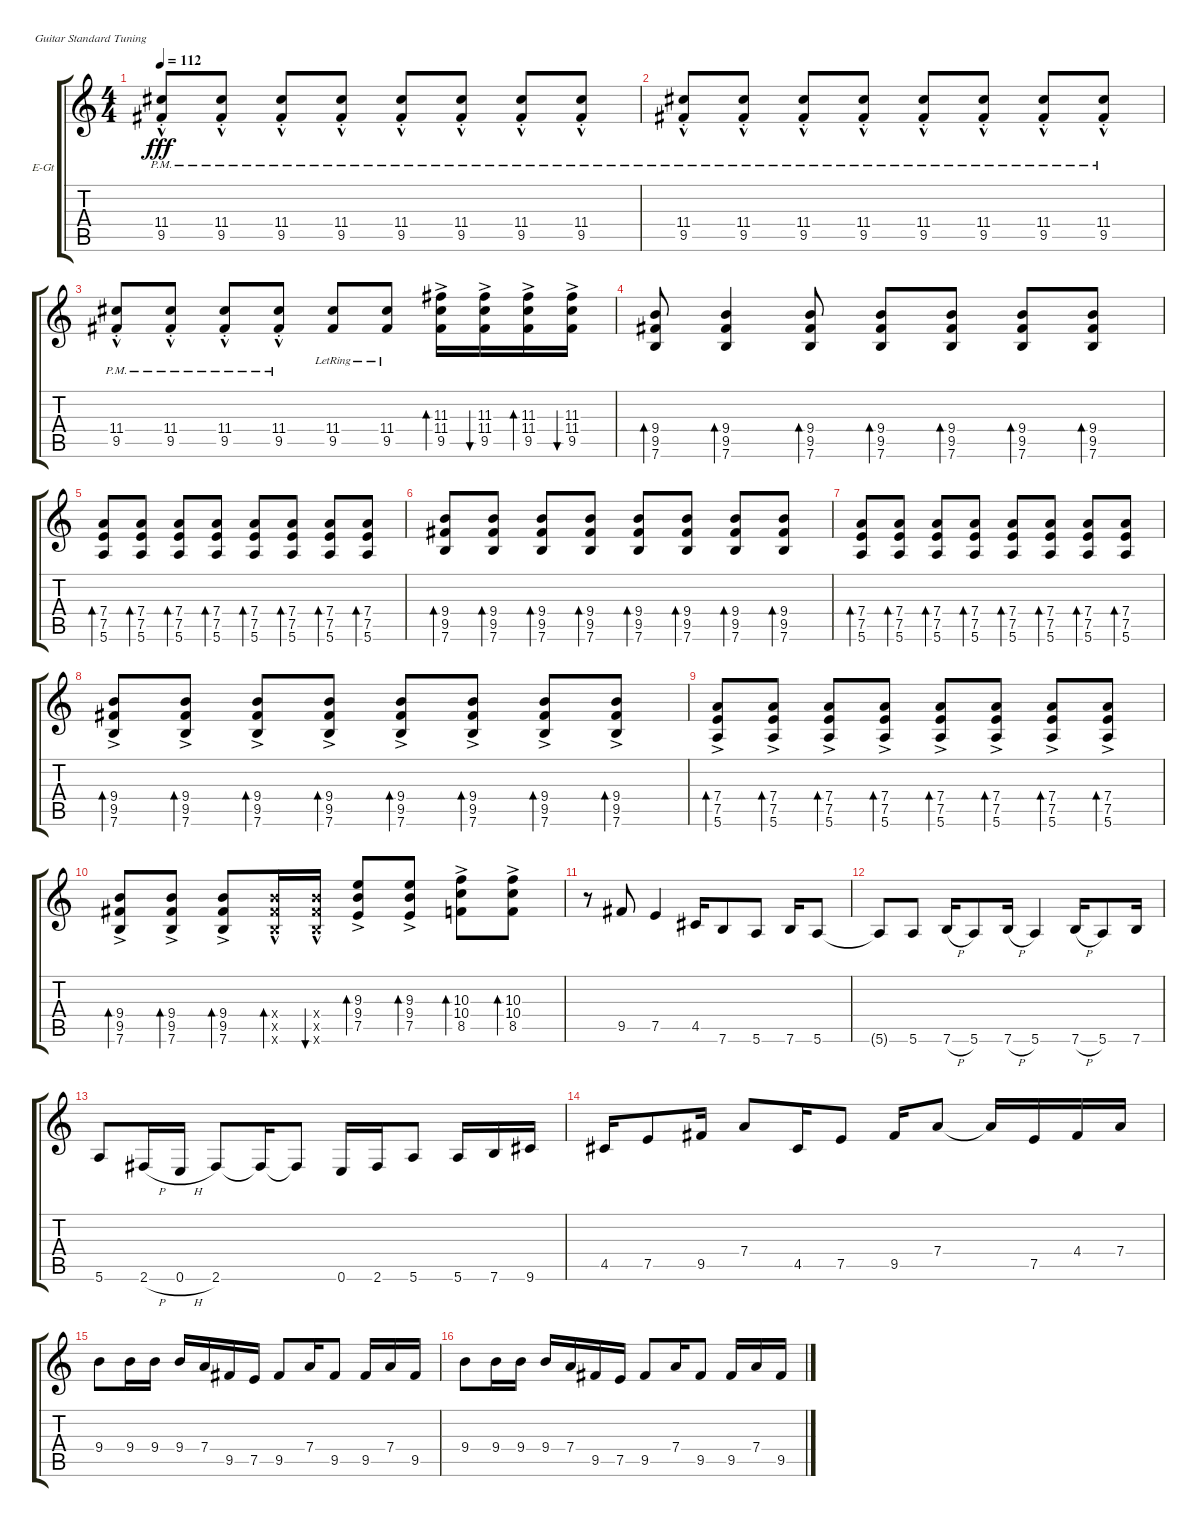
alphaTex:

\defaultSystemsLayout 4
\bracketExtendMode groupsimilarinstruments
\firstSystemTrackNameOrientation horizontal
\otherSystemsTrackNameOrientation horizontal
\track ("Turner" "E-Gt") {instrument electricguitarclean}
\staff {score tabs}
\tuning (E4 B3 G3 D3 A2 E2)
\ts (4 4)
\tempo 112
\clef g2
\ks c
(11.4{hac pm st} 9.5{hac pm st}).8{dy fff} (11.4{hac pm st} 9.5{hac pm st}).8 (11.4{hac pm st} 9.5{hac pm st}).8 (11.4{hac pm st} 9.5{hac pm st}).8 (11.4{hac pm st} 9.5{hac pm st}).8 (11.4{hac pm st} 9.5{hac pm st}).8 (11.4{hac pm st} 9.5{hac pm st}).8 (11.4{hac pm st} 9.5{hac pm st}).8 |
(11.4{hac pm st} 9.5{hac pm st}).8 (11.4{hac pm st} 9.5{hac pm st}).8 (11.4{hac pm st} 9.5{hac pm st}).8 (11.4{hac pm st} 9.5{hac pm st}).8 (11.4{hac pm st} 9.5{hac pm st}).8 (11.4{hac pm st} 9.5{hac pm st}).8 (11.4{hac pm st} 9.5{hac pm st}).8 (11.4{hac pm st} 9.5{hac pm st}).8 |
(11.4{hac pm st} 9.5{hac pm st}).8 (11.4{hac pm st} 9.5{hac pm st}).8 (11.4{hac pm st} 9.5{hac pm st}).8 (11.4{hac pm st} 9.5{hac pm st}).8 (11.4{lr} 9.5{lr}).8 (11.4{lr} 9.5{lr}).8 (11.4{ac} 9.5{ac} 11.3{ac}).16{bd 37} (11.4{ac} 9.5{ac} 11.3{ac}).16{bu 36} (11.4{ac} 9.5{ac} 11.3{ac}).16{bd 36} (11.4{ac} 9.5{ac} 11.3{ac}).16{bu 36} |
(7.6 9.5 9.4).8{bd 40} (7.6 9.4 9.5).4{bd 40} (7.6 9.4 9.5).8{bd 40} (7.6 9.4 9.5).8{bd 40} (7.6 9.4 9.5).8{bd 40} (7.6 9.4 9.5).8{bd 40} (7.6 9.4 9.5).8{bd 40} |
(5.6 7.5 7.4).8{bd 39} (5.6 7.5 7.4).8{bd 39} (5.6 7.5 7.4).8{bd 39} (5.6 7.5 7.4).8{bd 39} (5.6 7.5 7.4).8{bd 39} (5.6 7.5 7.4).8{bd 39} (5.6 7.5 7.4).8{bd 39} (5.6 7.5 7.4).8{bd 39} |
(7.6 9.5 9.4).8{bd 39} (7.6 9.5 9.4).8{bd 39} (7.6 9.5 9.4).8{bd 39} (7.6 9.5 9.4).8{bd 39} (7.6 9.5 9.4).8{bd 39} (7.6 9.5 9.4).8{bd 39} (7.6 9.5 9.4).8{bd 39} (7.6 9.5 9.4).8{bd 39} |
(5.6 7.5 7.4).8{bd 39} (5.6 7.5 7.4).8{bd 39} (5.6 7.5 7.4).8{bd 39} (5.6 7.5 7.4).8{bd 39} (5.6 7.5 7.4).8{bd 39} (5.6 7.5 7.4).8{bd 39} (5.6 7.5 7.4).8{bd 39} (5.6 7.5 7.4).8{bd 39} |
(7.6{ac} 9.5{ac} 9.4{ac}).8{bd 39} (7.6{ac} 9.5{ac} 9.4{ac}).8{bd 39} (7.6{ac} 9.5{ac} 9.4{ac}).8{bd 39} (7.6{ac} 9.5{ac} 9.4{ac}).8{bd 39} (7.6{ac} 9.5{ac} 9.4{ac}).8{bd 39} (7.6{ac} 9.5{ac} 9.4{ac}).8{bd 39} (7.6{ac} 9.5{ac} 9.4{ac}).8{bd 39} (7.6{ac} 9.5{ac} 9.4{ac}).8{bd 39} |
(5.6{ac} 7.5{ac} 7.4{ac}).8{bd 39} (5.6{ac} 7.5{ac} 7.4{ac}).8{bd 39} (5.6{ac} 7.5{ac} 7.4{ac}).8{bd 39} (5.6{ac} 7.5{ac} 7.4{ac}).8{bd 39} (5.6{ac} 7.5{ac} 7.4{ac}).8{bd 39} (5.6{ac} 7.5{ac} 7.4{ac}).8{bd 39} (5.6{ac} 7.5{ac} 7.4{ac}).8{bd 39} (5.6{ac} 7.5{ac} 7.4{ac}).8{bd 39} |
(7.6{ac} 9.5{ac} 9.4{ac}).8{bd 39} (7.6{ac} 9.5{ac} 9.4{ac}).8{bd 39} (7.6{ac} 9.5{ac} 9.4{ac}).8{bd 39} (7.6{hac x} 9.5{hac x} 9.4{hac x}).16{bd 37} (7.6{hac x} 9.5{hac x} 9.4{hac x}).16{bu 38} (7.5{ac} 9.3{ac} 9.4{ac}).8{bd 38} (7.5{ac} 9.4{ac} 9.3{ac}).8{bd 38} (8.5{ac} 10.3{ac} 10.4{ac}).8{bd 38} (8.5{ac} 10.4{ac} 10.3{ac}).8{bd 38} |
r.8 9.5.8 7.5.4 4.5.16 7.6.8 5.6.8 7.6.16 5.6.8 |
5.6{t}.8 5.6.8 7.6{h}.16 5.6.8 7.6{h}.16 5.6.4 7.6{h}.16 5.6.8 7.6.16 |
5.6.8 2.6{h}.16 0.6{h}.16 2.6.8 2.6{t}.16 2.6{t}.8 0.6.16 2.6.16 5.6.8 5.6.16 7.6.16 9.6.16 |
4.5.16 7.5.8 9.5.16 7.4.8 4.5.16 7.5.8 9.5.16 7.4.8 7.4{t}.16 7.5.16 4.4.16 7.4.16 |
9.4.8 9.4.16 9.4.16 9.4.16 7.4.16 9.5.16 7.5.16 9.5.8 7.4.16 9.5.8 9.5.16 7.4.16 9.5.16 |
9.4.8 9.4.16 9.4.16 9.4.16 7.4.16 9.5.16 7.5.16 9.5.8 7.4.16 9.5.8 9.5.16 7.4.16 9.5.16
